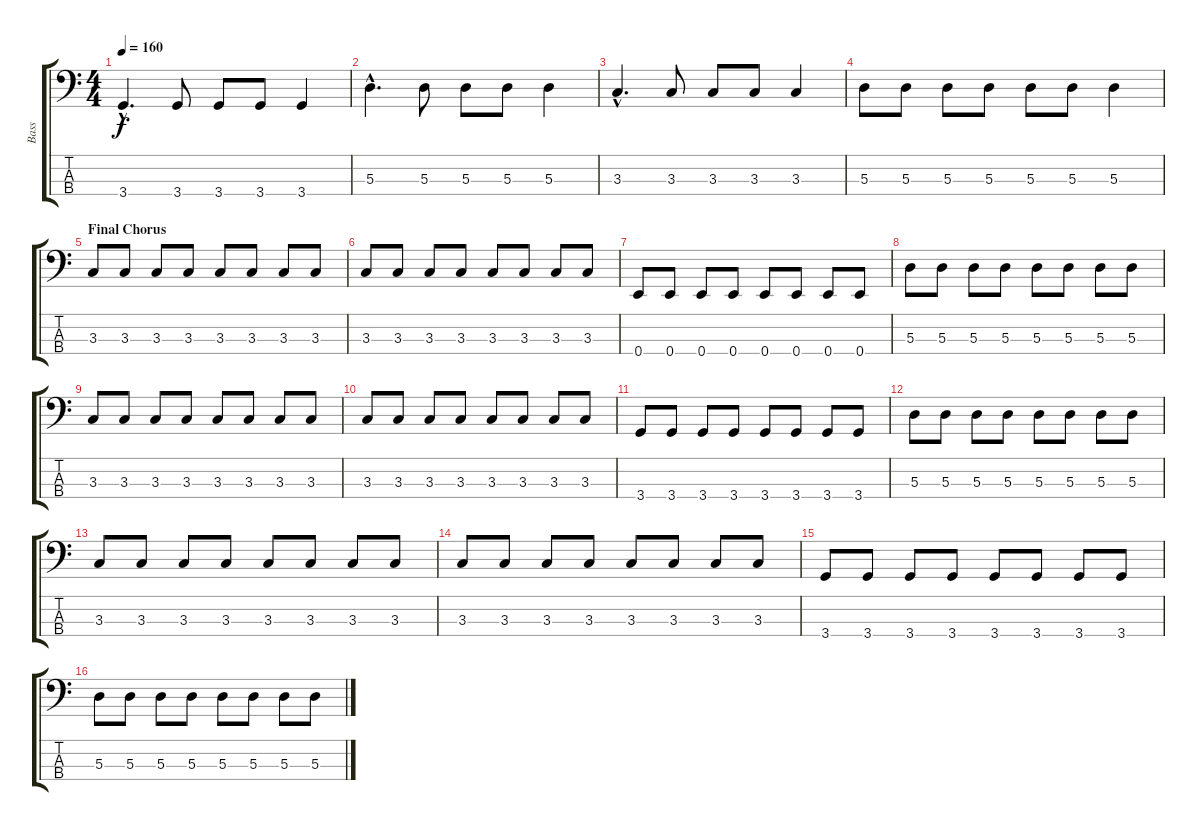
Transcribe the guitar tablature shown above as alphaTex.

\track ("Bass" "Bass") {instrument electricbasspick}
\staff {score tabs}
\tuning (G2 D2 A1 E1) {hide}
\ts (4 4)
\tempo 160
\clef f4
\ks c
3.4{hac}.4{d dy f} 3.4.8 3.4.8 3.4.8 3.4.4 |
5.3{hac}.4{d} 5.3.8 5.3.8 5.3.8 5.3.4 |
3.3{hac}.4{d} 3.3.8 3.3.8 3.3.8 3.3.4 |
5.3.8 5.3.8 5.3.8 5.3.8 5.3.8 5.3.8 5.3.4 |
\section ("" "Final Chorus")
3.3.8 3.3.8 3.3.8 3.3.8 3.3.8 3.3.8 3.3.8 3.3.8 |
3.3.8 3.3.8 3.3.8 3.3.8 3.3.8 3.3.8 3.3.8 3.3.8 |
0.4.8 0.4.8 0.4.8 0.4.8 0.4.8 0.4.8 0.4.8 0.4.8 |
5.3.8 5.3.8 5.3.8 5.3.8 5.3.8 5.3.8 5.3.8 5.3.8 |
3.3.8 3.3.8 3.3.8 3.3.8 3.3.8 3.3.8 3.3.8 3.3.8 |
3.3.8 3.3.8 3.3.8 3.3.8 3.3.8 3.3.8 3.3.8 3.3.8 |
3.4.8 3.4.8 3.4.8 3.4.8 3.4.8 3.4.8 3.4.8 3.4.8 |
5.3.8 5.3.8 5.3.8 5.3.8 5.3.8 5.3.8 5.3.8 5.3.8 |
3.3.8 3.3.8 3.3.8 3.3.8 3.3.8 3.3.8 3.3.8 3.3.8 |
3.3.8 3.3.8 3.3.8 3.3.8 3.3.8 3.3.8 3.3.8 3.3.8 |
3.4.8 3.4.8 3.4.8 3.4.8 3.4.8 3.4.8 3.4.8 3.4.8 |
5.3.8 5.3.8 5.3.8 5.3.8 5.3.8 5.3.8 5.3.8 5.3.8
